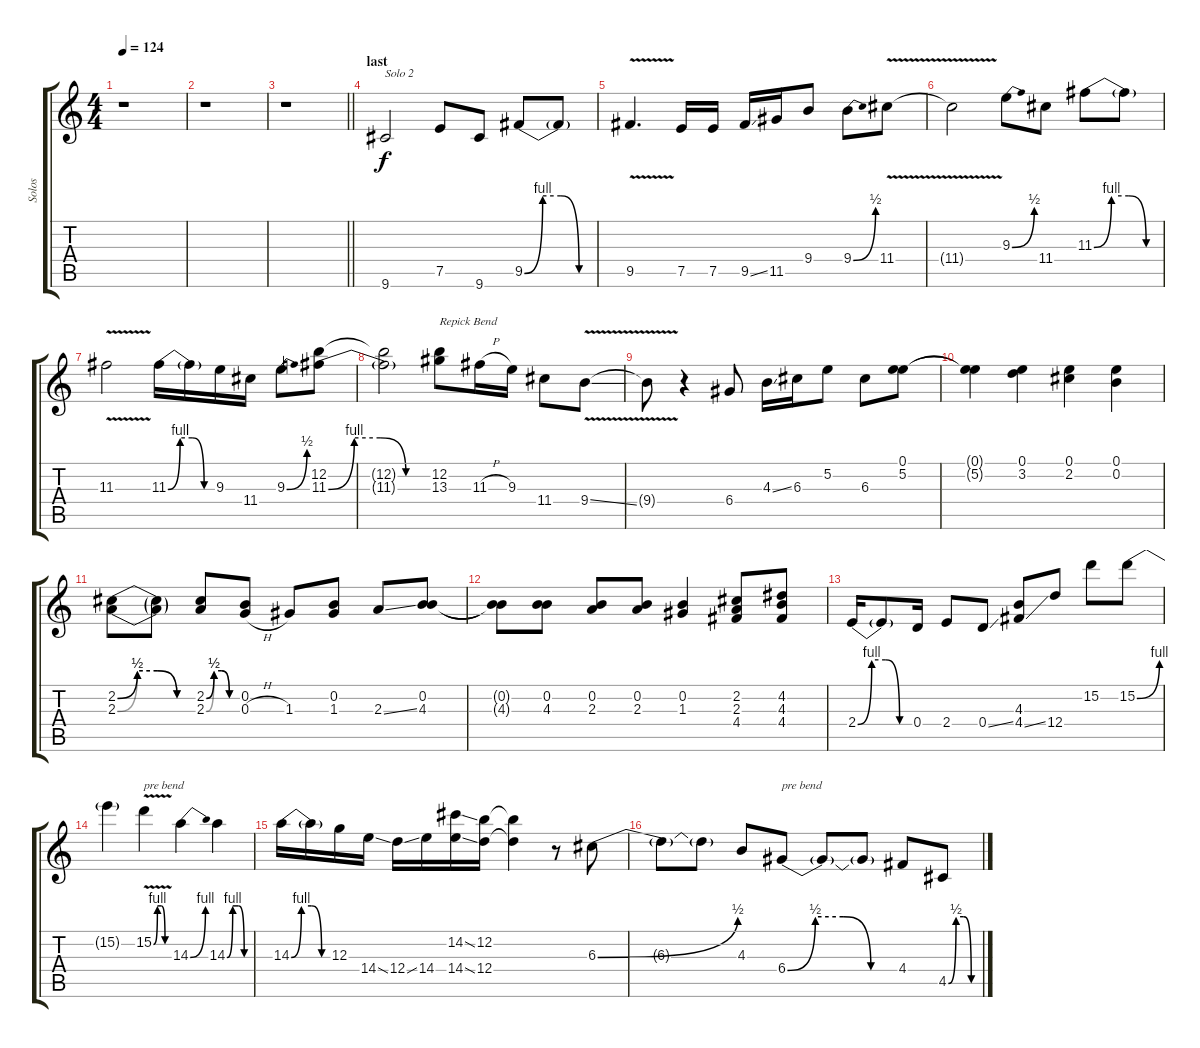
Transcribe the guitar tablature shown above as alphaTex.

\track ("Solos" "Solos") {instrument overdrivenguitar}
\staff {score tabs}
\tuning (E4 B3 G3 D3 A2 E2) {hide}
\ts (4 4)
\tempo 124
\clef g2
\ks c
r.1{dy f} |
r.1 |
\barLineRight lightlight
r.1 |
\section ("" "last")
9.6.2{txt "Solo 2"} 7.5.8 9.6.8 9.5{be (custom 0 0 15 4 30 4 45 0 60 0)}.8 9.5{t}.8 |
9.5{v}.4{d} 7.5.16 7.5.16 9.5{ss}.16 11.5.16 9.4.8 9.4{be (bend 0 0 60 2)}.8 11.4{v}.8 |
11.4{t}.2 9.3{be (bend 0 0 60 2)}.8 11.4.8 11.3{be (custom 0 0 15 4 30 4 45 0 60 0)}.8 11.3{t}.8 |
11.3{v}.2 11.3{be (custom 0 0 15 4 30 4 45 0 60 0)}.16 11.3{t}.16 9.3.16 11.4.16 9.3{be (bend 0 0 60 2)}.8 (12.2 11.3{be (custom 0 0 15 4 30 4 45 0 60 0)}).8 |
(12.2{t} 11.3{t}).2 (12.2 13.3).8{txt "Repick Bend"} 11.3{h}.16 9.3.16 11.4.8 9.4{v ss}.8 |
9.4{t}.8 r.4 6.4.8 4.3{ss}.16 6.3.16 5.2.8 6.3.8 (0.1 5.2).8 |
(0.1{t} 5.2{t}).4 (0.1 3.2).4 (0.1 2.2).4 (0.1 0.2).4 |
(2.2{be (custom 0 0 15 2 30 2 45 0 60 0)} 2.3{be (custom 0 0 15 2 30 2 45 0 60 0)}).8 (2.2{t} 2.3{t}).8 (2.2{be (custom 0 0 15 2 30 2 45 0 60 0)} 2.3{be (custom 0 0 15 2 30 2 45 0 60 0)}).8 (0.2 0.3{h}).8 1.3.8 (0.2 1.3).8 2.3{ss}.8 (0.2 4.3).8 |
(0.2{t} 4.3{t}).8 (0.2 4.3).8 (0.2 2.3).8 (0.2 2.3).8 (0.2 1.3).4 (2.2 2.3 4.4).8 (4.2 4.3 4.4).8 |
2.4{be (custom 0 0 15 4 30 4 45 0 60 0)}.16 2.4{t}.8 0.4.16 2.4.8 0.4{ss}.8 (4.3 4.4{ss}).8 12.4.8 15.2.8 15.2{be (bend 0 0 60 4)}.8 |
15.2{t}.4 15.2{be (custom 0 0 15 4 30 4 45 0 60 0) v}.4{txt "pre bend"} 14.3{be (bend 0 0 60 4)}.4 14.3{be (custom 0 0 15 4 30 4 45 0 60 0)}.4 |
14.3{be (custom 0 0 15 4 30 4 45 0 60 0)}.16 14.3{t}.16 12.3.16 14.4{ss}.16 12.4{ss}.16 14.4.16 (14.2{ss} 14.4{ss}).16 (12.2 12.4).16 (12.2{t} 12.4{t}).4 r.8 6.3{be (bend 0 0 60 2)}.8 |
6.3{t}.8 6.3{t}.8 4.3.8 6.4{be (custom 0 0 15 2 30 2 45 0 60 0)}.8{txt "pre bend"} 6.4{t}.8 6.4{t}.8 4.4.8 4.5{be (custom 0 0 15 2 30 2 45 0 60 0)}.8
